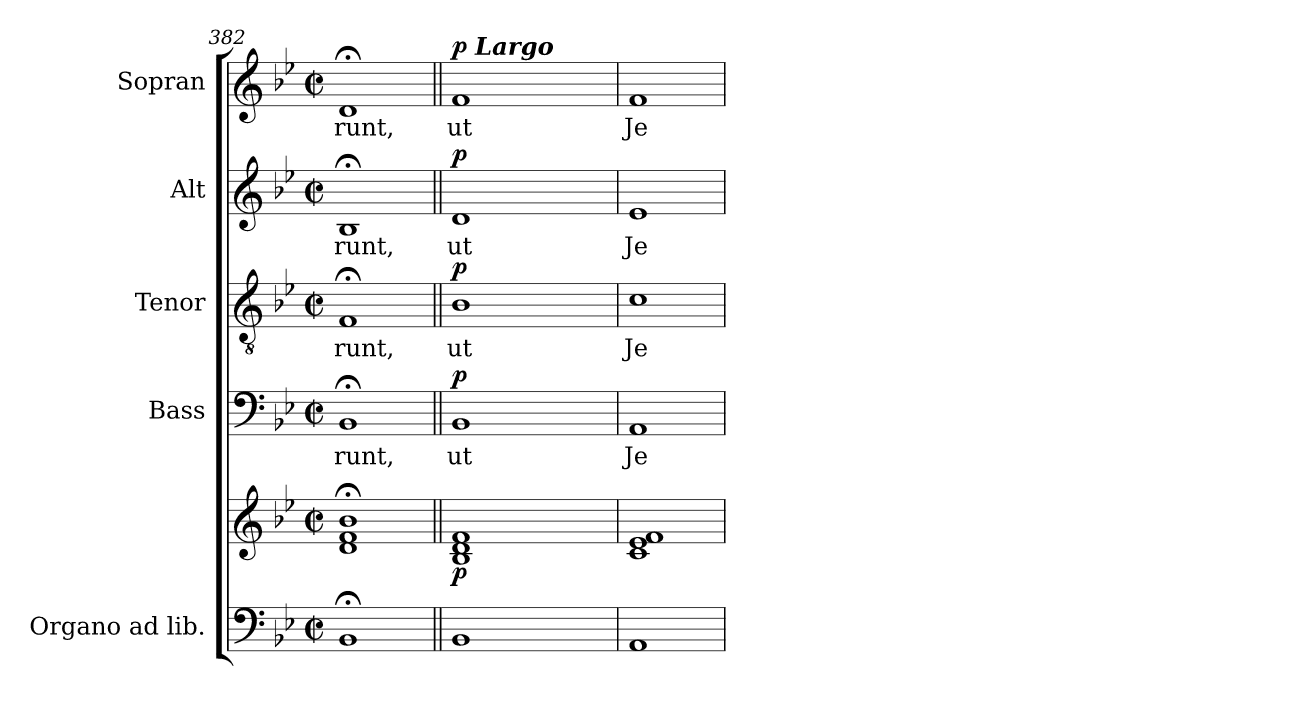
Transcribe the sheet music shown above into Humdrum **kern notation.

**kern	**kern	**dynam	**kern	**text	**dynam	**kern	**text	**dynam	**kern	**text	**dynam	**kern	**text	**dynam
*part5	*part5	*part5	*part4	*part4	*part4	*part3	*part3	*part3	*part2	*part2	*part2	*part1	*part1	*part1
*staff6	*staff5	*staff5/6	*staff4	*staff4	*staff4	*staff3	*staff3	*staff3	*staff2	*staff2	*staff2	*staff1	*staff1	*staff1
*I"Organo ad lib.	*	*	*I"Bass	*	*	*I"Tenor	*	*	*I"Alt	*	*	*I"Sopran	*	*
*	*	*	*I'B.	*	*	*I'T.	*	*	*I'A.	*	*	*I'S.	*	*
*clefF4	*clefG2	*	*clefF4	*	*	*clefGv2	*	*	*clefG2	*	*	*clefG2	*	*
*k[b-e-]	*k[b-e-]	*	*k[b-e-]	*	*	*k[b-e-]	*	*	*k[b-e-]	*	*	*k[b-e-]	*	*
*B-:	*B-:	*	*B-:	*	*	*B-:	*	*	*B-:	*	*	*B-:	*	*
*M2/2	*M2/2	*	*M2/2	*	*	*M2/2	*	*	*M2/2	*	*	*M2/2	*	*
*met(c|)	*met(c|)	*	*met(c|)	*	*	*met(c|)	*	*	*met(c|)	*	*	*met(c|)	*	*
=382	=382	=382	=382	=382	=382	=382	=382	=382	=382	=382	=382	=382	=382	=382
!	!	!	!	!LO:LY:b	!	!	!LO:LY:b	!	!	!LO:LY:b	!	!	!LO:LY:b	!
1BB-;	1d;< 1f;< 1b-;<	.	1BB-;<	-runt,	.	1F;<	-runt,	.	1B-;<	-runt,	.	1d;<	-runt,	.
!!LO:LB:g=z
=383||	=383||	=383||	=383||	=383||	=383||	=383||	=383||	=383||	=383||	=383||	=383||	=383||	=383||	=383||
!	!	!LO:DY:b	!	!LO:LY:b	!LO:DY:a	!	!LO:LY:b	!LO:DY:a	!	!LO:LY:b	!LO:DY:a	!	!LO:LY:b	!LO:DY:a
*	*	*	*	*	*	*	*	*	*	*	*	*^	*	*
1BB-	1B- 1d 1f	p	1BB-	ut	p	1B-	ut	p	1d	ut	p	1f	16.ryy	ut	p
!	!	!	!	!	!	!	!	!	!	!	!	!	!LO:TX:a:Bi:t=Largo	!	!
.	.	.	.	.	.	.	.	.	.	.	.	.	2ryy	.	.
.	.	.	.	.	.	.	.	.	.	.	.	.	4ryy	.	.
.	.	.	.	.	.	.	.	.	.	.	.	.	8ryy	.	.
.	.	.	.	.	.	.	.	.	.	.	.	.	32ryy	.	.
=384	=384	=384	=384	=384	=384	=384	=384	=384	=384	=384	=384	=384	=384	=384	=384
!	!	!	!	!LO:LY:b	!	!	!LO:LY:b	!	!	!LO:LY:b	!	!	!	!LO:LY:b	!
*	*	*	*	*	*	*	*	*	*	*	*	*v	*v	*	*
1AA	1c 1e- 1f	.	1AA	Je-	.	1c	Je-	.	1e-	Je-	.	1f	Je-	.
=	=	=	=	=	=	=	=	=	=	=	=	=	=	=
*-	*-	*-	*-	*-	*-	*-	*-	*-	*-	*-	*-	*-	*-	*-
